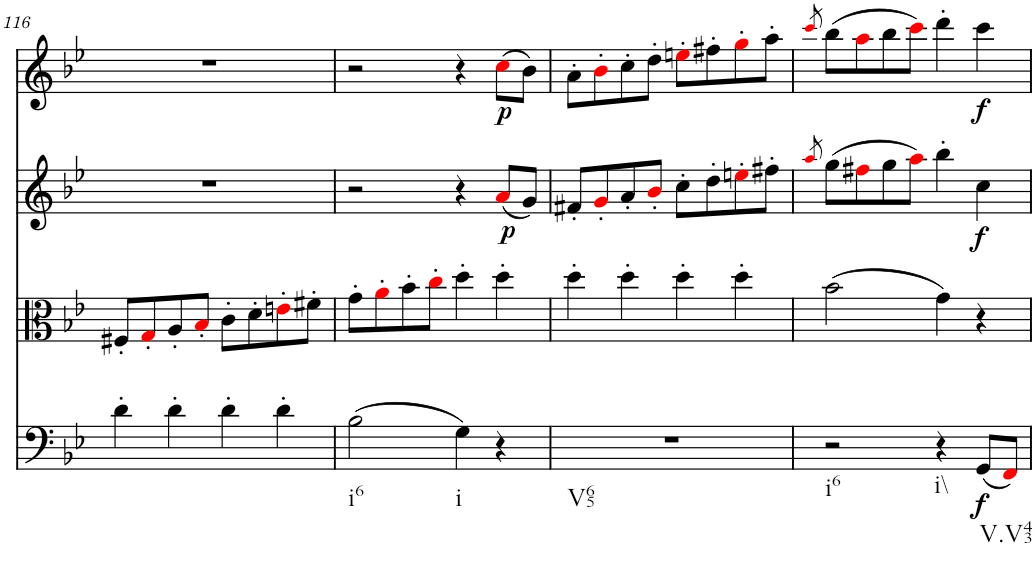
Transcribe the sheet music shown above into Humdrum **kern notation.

**kern	**dynam	**kern	**kern	**dynam	**kern	**dynam
*part4	*part4	*part3	*part2	*part2	*part1	*part1
*staff4	*staff4	*staff3	*staff2	*staff2	*staff1	*staff1
*I"Violoncello	*	*I"Viola	*I"Violin II	*	*I"Violin I	*
*I'Vc	*	*I'Vla	*I'Vln	*	*I'Vln	*
!!LO:PB:g=z
*clefF4	*	*clefC3	*clefG2	*	*clefG2	*
*k[b-e-]	*	*k[b-e-]	*k[b-e-]	*	*k[b-e-]	*
*B-:	*	*B-:	*B-:	*	*B-:	*
*M2/2	*	*M2/2	*M2/2	*	*M2/2	*
=116	=116	=116	=116	=116	=116	=116
4d'\	.	8F#X'/L	1r	.	1r	.
.	.	8G'i/	.	.	.	.
4d'\	.	8A'/	.	.	.	.
.	.	8B-'i/J	.	.	.	.
4d'\	.	8c'\L	.	.	.	.
.	.	8d'\	.	.	.	.
4d'\	.	8en'i\	.	.	.	.
.	.	8f#X'\J	.	.	.	.
=117	=117	=117	=117	=117	=117	=117
!LO:TX:b:t=i6	!	!	!	!	!	!
(2B-\	.	8g'\L	2r	.	2r	.
.	.	8a'i\	.	.	.	.
.	.	8b-'\	.	.	.	.
.	.	8cc'i\J	.	.	.	.
!LO:TX:b:t=i	!	!	!	!	!	!
4G\)	.	4dd'\	4r	.	4r	.
!	!	!	!	!LO:DY:b	!	!LO:DY:b
4r	.	4dd'\	(8ai/L	p	(8cci\L	p
.	.	.	8g/J)	.	8b-\J)	.
=118	=118	=118	=118	=118	=118	=118
!LO:TX:b:t=V65	!	!	!	!	!	!
1r	.	4dd'\	8f#X'/L	.	8a'\L	.
.	.	.	8g'i/	.	8b-'i\	.
.	.	4dd'\	8a'/	.	8cc'\	.
.	.	.	8b-'i/J	.	8dd'\J	.
.	.	4dd'\	8cc'\L	.	8een'i\L	.
.	.	.	8dd'\	.	8ff#X'\	.
.	.	4dd'\	8een'i\	.	8gg'i\	.
.	.	.	8ff#X'\J	.	8aa'\J	.
=119	=119	=119	=119	=119	=119	=119
.	.	.	8qaai/	.	8qccci/	.
!LO:TX:b:t=i6	!	!	!	!	!	!
2r	.	(2b-\	(8gg\L	.	(8bb-\L	.
.	.	.	8ff#Xi\	.	8aai\	.
.	.	.	8gg\	.	8bb-\	.
.	.	.	8aai\J)	.	8ccci\J)	.
!LO:TX:b:t=i\\	!	!	!	!	!	!
4r	.	4g\)	4bb-'\	.	4ddd'\	.
!LO:TX:b:t=V.V43	!	!	!	!	!	!
!	!LO:DY:b	!	!	!LO:DY:b	!	!LO:DY:b
(8GG/L	f	4r	4cc\	f	4ccc\	f
8FFi/J)	.	.	.	.	.	.
=	=	=	=	=	=	=
*-	*-	*-	*-	*-	*-	*-
